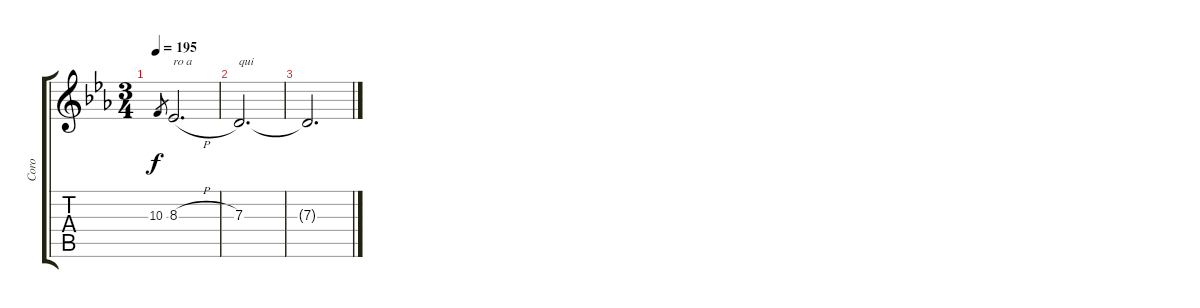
\track ("Coro" "Coro") {instrument synthvoice}
\staff {score tabs}
\tuning (E4 B3 G3 D3 A2 E2) {hide}
\ts (3 4)
\tempo 195
\clef g2
\ks eb
10.3.8{gr dy f} 8.3{h}.2{d txt "ro a"} |
7.3.2{d txt "qui"} |
7.3{t}.2{d}
